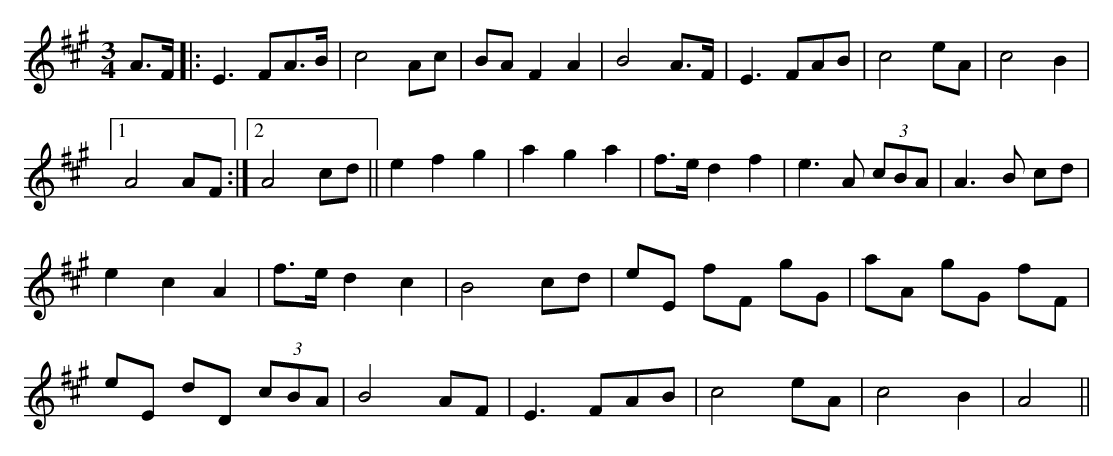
X:1
M:3/4
K:A
A>F|:E3 FA>B|c4 Ac|BA F2 A2|B4 A>F|E3 FAB|c4 eA|c4 B2|
[1A4 AF:|2 A4 cd||e2 f2 g2|a2 g2 a2|f>e d2 f2|e3 A (3cBA|A3 B cd|
e2 c2 A2|f>e d2 c2|B4 cd|eE fF gG|aA gG fF|
eE dD (3cBA|B4 AF|E3 FAB|c4 eA|c4 B2|A4||
